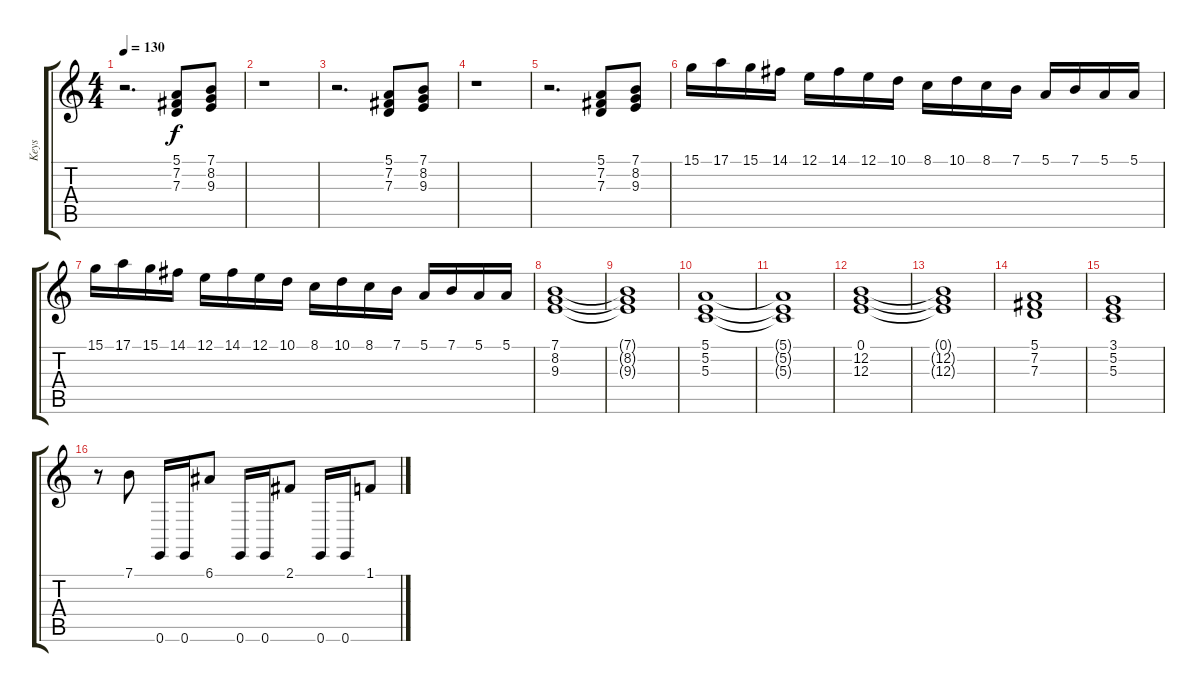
\track ("Keys" "Keys") {instrument orchestrahit}
\staff {score tabs}
\tuning (E4 B3 G3 D3 A2 E2) {hide}
\ts (4 4)
\tempo 130
\clef g2
\ks c
r.2{d dy f} (5.1 7.2 7.3).8 (7.1 8.2 9.3).8 |
r.1 |
r.2{d} (5.1 7.2 7.3).8 (7.1 8.2 9.3).8 |
r.1 |
r.2{d} (5.1 7.2 7.3).8 (7.1 8.2 9.3).8 |
15.1.16 17.1.16 15.1.16 14.1.16 12.1.16 14.1.16 12.1.16 10.1.16 8.1.16 10.1.16 8.1.16 7.1.16 5.1.16 7.1.16 5.1.16 5.1.16 |
15.1.16 17.1.16 15.1.16 14.1.16 12.1.16 14.1.16 12.1.16 10.1.16 8.1.16 10.1.16 8.1.16 7.1.16 5.1.16 7.1.16 5.1.16 5.1.16 |
(7.1 8.2 9.3).1{instrument choiraahs} |
(7.1{t} 8.2{t} 9.3{t}).1 |
(5.1 5.2 5.3).1 |
(5.1{t} 5.2{t} 5.3{t}).1 |
(0.1 12.2 12.3).1{instrument choiraahs} |
(0.1{t} 12.2{t} 12.3{t}).1 |
(5.1 7.2 7.3).1 |
(3.1 5.2 5.3).1 |
r.8 7.1.8{volume 16 instrument harpsichord} 0.6.16 0.6.16 6.1.8 0.6.16 0.6.16 2.1.8 0.6.16 0.6.16 1.1.8
